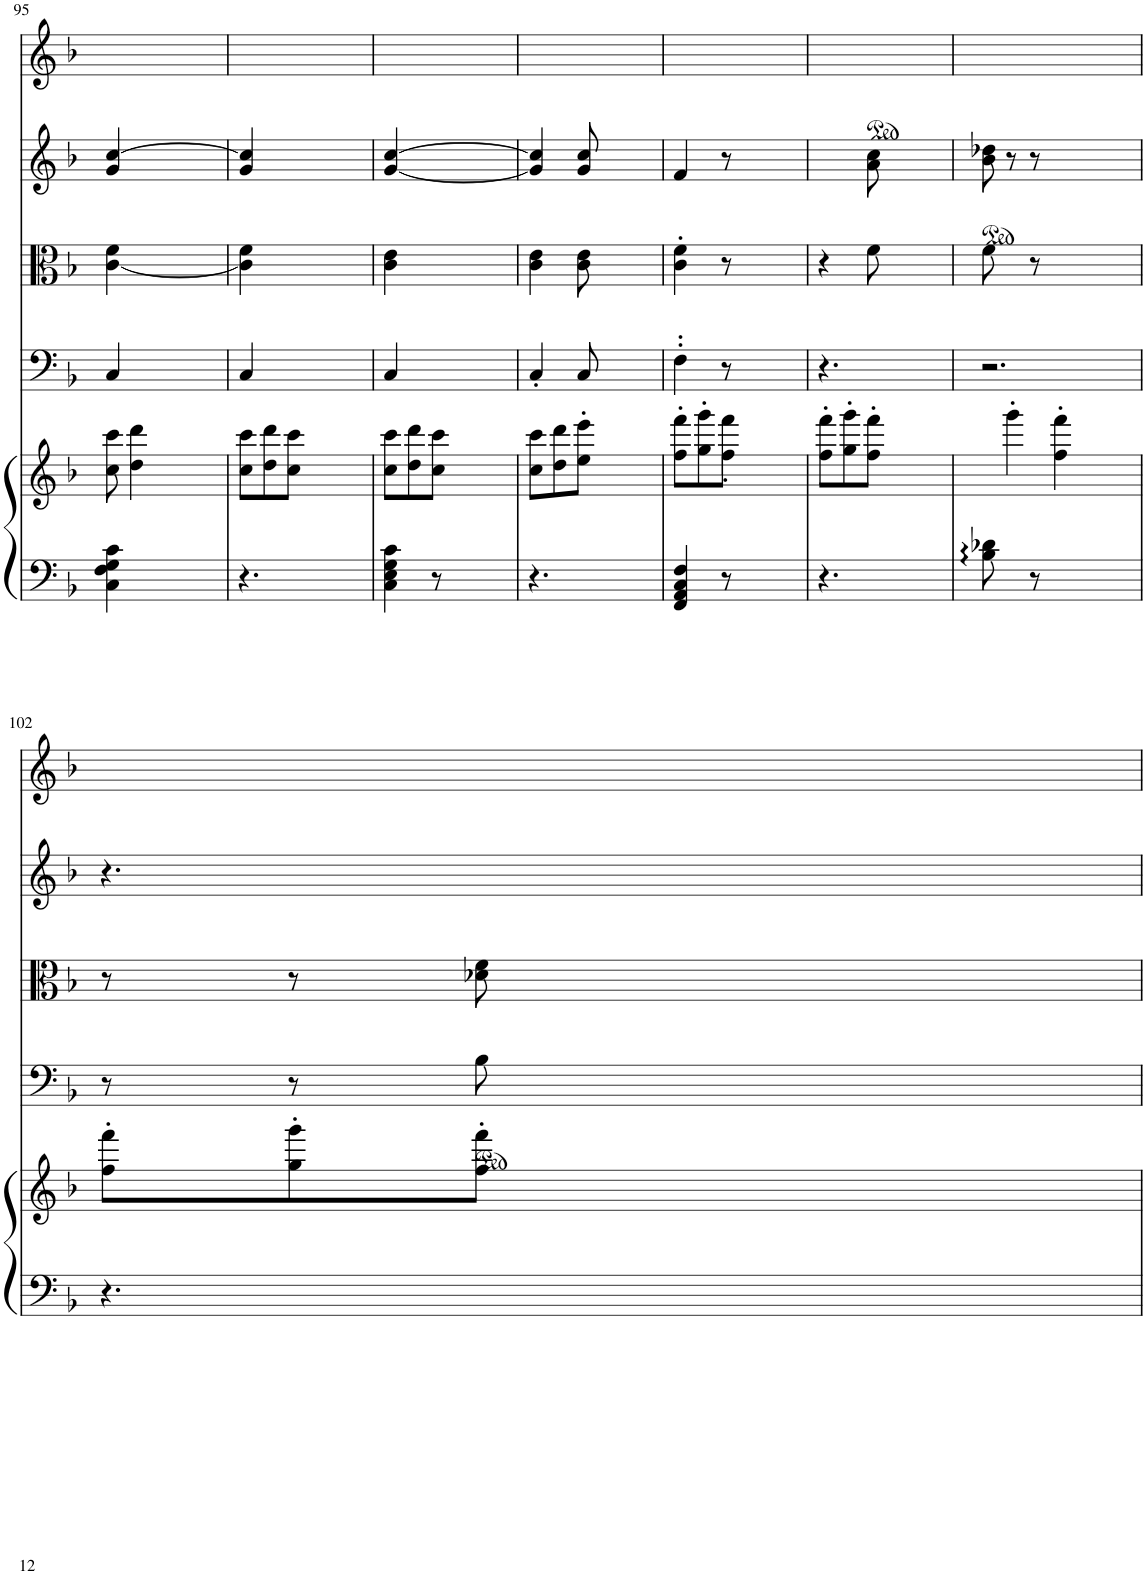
**kern	**kern	**kern	**kern	**kern	**kern
*part5	*part5	*part4	*part3	*part2	*part1
*staff6	*staff5	*staff4	*staff3	*staff2	*staff1
*I"Piano	*	*I"Voice	*I"Voice	*I"Voice	*I"Voice
*I'Pno	*	*I'V	*I'V	*I'V	*I'V
!!LO:PB:g=z
*clefF4	*clefG2	*clefF4	*clefG2	*clefG2	*clefG2
*k[b-]	*k[b-]	*k[b-]	*k[b-]	*k[b-]	*k[b-]
=95	=95	=95	=95	=95	=95
4C\ 4F\ 4G\ 4c\	8cc\ 8ccc\	4C/	[<4c\ 4f\	4g/ [>4cc/	1ryy
.	4dd\ 4ddd\	.	.	.	.
2.ryy	.	2.ryy	2.ryy	2.ryy	.
.	2ryy	.	.	.	.
.	8ryy	.	.	.	.
=96	=96	=96	=96	=96	=96
4.r	8cc\ 8ccc\L	4C/	4c\] 4f\	4g/ 4cc/]	1ryy
.	8dd\ 8ddd\	.	.	.	.
.	8cc\ 8ccc\J	2.ryy	2.ryy	2.ryy	.
2ryy	2ryy	.	.	.	.
8ryy	8ryy	.	.	.	.
=97	=97	=97	=97	=97	=97
*	*^	*	*	*	*
4C\ 4E\ 4G\ 4c\	4ccc\	8cc\L	4C/	4c\ 4e\	[<4g/ [>4cc/	1ryy
.	.	8dd\ 8ddd\	.	.	.	.
8r	2.ryy	8cc\ 8ccc\J	2.ryy	2.ryy	2.ryy	.
2ryy	.	2ryy	.	.	.	.
8ryy	.	8ryy	.	.	.	.
*	*v	*v	*	*	*	*
=98	=98	=98	=98	=98	=98
4.r	8cc\ 8ccc\L	4C'/	4c\ 4e\	4g/] 4cc/]	1ryy
.	8dd\ 8ddd\	.	.	.	.
.	8ee\' 8eee\'J	8C/	8c\ 8e\	8g/ 8cc/	.
2ryy	2ryy	2ryy	2ryy	2ryy	.
8ryy	8ryy	8ryy	8ryy	8ryy	.
=99	=99	=99	=99	=99	=99
*	*^	*	*	*	*
4FF/ 4AA/ 4C/ 4F/	8ff\' 8fff\'L	4ryy	4F''\	4c\' 4f\'	4f/	1ryy
.	8gg\' 8ggg\'	.	.	.	.	.
8r	8ff\J	4fff'\	8r	8r	8r	.
2ryy	2ryy	.	2ryy	2ryy	2ryy	.
.	.	2ryy	.	.	.	.
8ryy	8ryy	.	8ryy	8ryy	8ryy	.
*	*v	*v	*	*	*	*
=100	=100	=100	=100	=100	=100
4.r	8ff\' 8fff\'L	4.r	4r	4ryy	1ryy
.	8gg\' 8ggg\'	.	.	.	.
.	8ff\' 8fff\'J	.	8f\	8a\ 8cc\	.
2ryy	2ryy	2ryy	2ryy	2ryy	.
8ryy	8ryy	8ryy	8ryy	8ryy	.
=101	=101	=101	=101	=101	=101
8B-\ 8d-X\	8ryy	2.r	8f\	8b-\ 8dd-X\	1ryy
8ryy	4ggg'\	.	8ryy	8r	.
8r	.	.	8r	8r	.
2ryy	4ff\' 4fff\'	.	2ryy	2ryy	.
.	4.ryy	.	.	.	.
.	.	4ryy	.	.	.
8ryy	.	.	8ryy	8ryy	.
!!LO:LB:g=z
=102	=102	=102	=102	=102	=102
4.r	8ff\' 8fff\'L	8r	8r	4.r	1ryy
.	8gg\' 8ggg\'	8r	8r	.	.
.	8ff\' 8fff\'J	8B-\	8d-X\ 8f\	.	.
2ryy	2ryy	2ryy	2ryy	2ryy	.
8ryy	8ryy	8ryy	8ryy	8ryy	.
=	=	=	=	=	=
*-	*-	*-	*-	*-	*-
